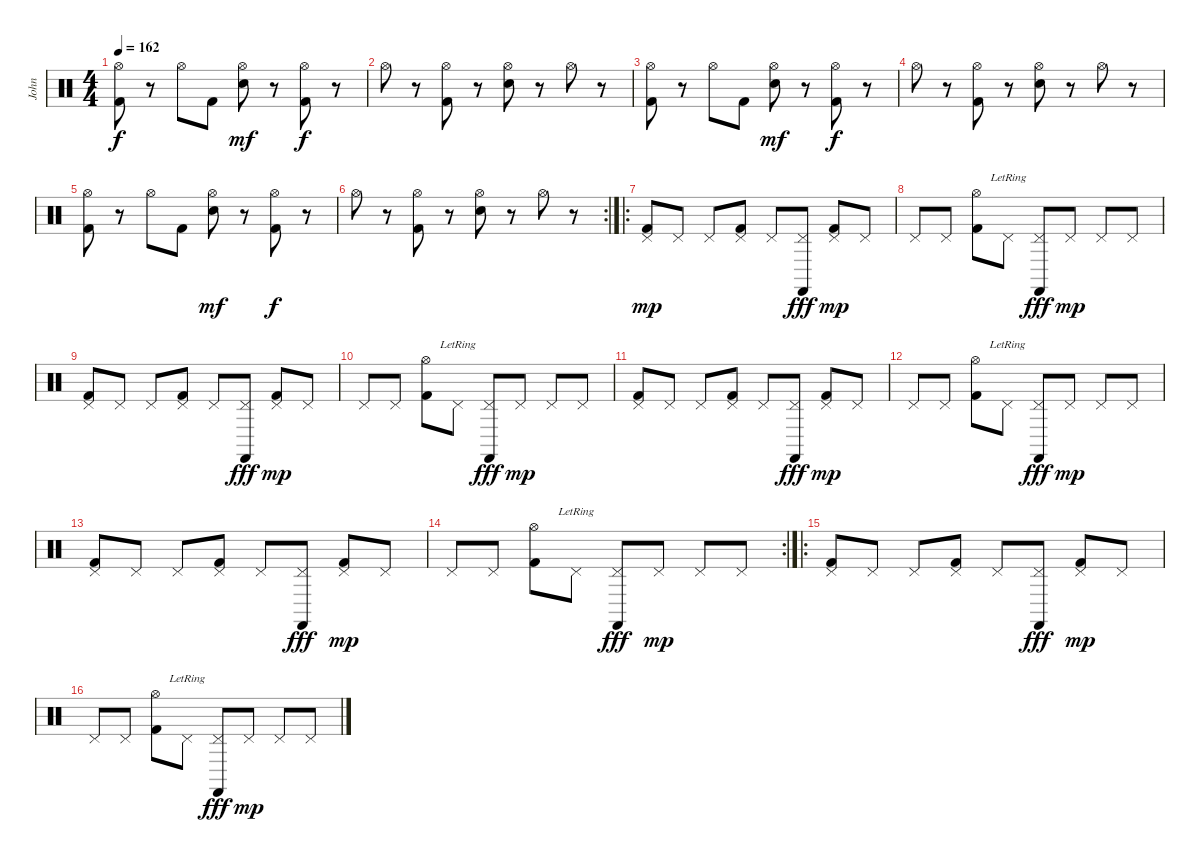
\track ("John" "John") {instrument percussion}
\staff {score}
\articulation defaults
\ts (4 4)
\tempo 162
\clef neutral
\ks c
("Hi-Hat (open)" "Kick (hit) 2").8{dy f} r.8 "Hi-Hat (open)".8 "Kick (hit) 2".8 ("Hi-Hat (open)" "Electric Snare (hit)").8{dy mf} r.8 ("Hi-Hat (open)" "Kick (hit) 2").8{dy f} r.8 |
"Hi-Hat (open)".8 r.8 ("Hi-Hat (open)" "Kick (hit) 2").8 r.8 ("Hi-Hat (open)" "Electric Snare (hit)").8 r.8 "Hi-Hat (open)".8 r.8 |
("Hi-Hat (open)" "Kick (hit) 2").8 r.8 "Hi-Hat (open)".8 "Kick (hit) 2".8 ("Hi-Hat (open)" "Electric Snare (hit)").8{dy mf} r.8 ("Hi-Hat (open)" "Kick (hit) 2").8{dy f} r.8 |
"Hi-Hat (open)".8 r.8 ("Hi-Hat (open)" "Kick (hit) 2").8 r.8 ("Hi-Hat (open)" "Electric Snare (hit)").8 r.8 "Hi-Hat (open)".8 r.8 |
("Hi-Hat (open)" "Kick (hit) 2").8 r.8 "Hi-Hat (open)".8 "Kick (hit) 2".8 ("Hi-Hat (open)" "Electric Snare (hit)").8{dy mf} r.8 ("Hi-Hat (open)" "Kick (hit) 2").8{dy f} r.8 |
\rc 2 "Hi-Hat (open)".8
r.8 ("Hi-Hat (open)" "Kick (hit) 2").8 r.8 ("Hi-Hat (open)" "Electric Snare (hit)").8 r.8 "Hi-Hat (open)".8 r.8 |
\ro
("Pedal Hi-Hat (hit)" "Kick (hit) 2").8{dy mp} "Pedal Hi-Hat (hit)".8 "Pedal Hi-Hat (hit)".8 ("Pedal Hi-Hat (hit)" "Kick (hit) 2").8 "Pedal Hi-Hat (hit)".8 ("Pedal Hi-Hat (hit)" "Castanets (hit)").8{dy fff} ("Pedal Hi-Hat (hit)" "Kick (hit) 2").8{dy mp} "Pedal Hi-Hat (hit)".8 |
"Pedal Hi-Hat (hit)".8 "Pedal Hi-Hat (hit)".8 ("Hi-Hat (open)" "Kick (hit) 2").8 "Pedal Hi-Hat (hit)"{lr}.8 ("Pedal Hi-Hat (hit)" "Castanets (hit)").8{dy fff} "Pedal Hi-Hat (hit)".8{dy mp} "Pedal Hi-Hat (hit)".8 "Pedal Hi-Hat (hit)".8 |
("Pedal Hi-Hat (hit)" "Kick (hit) 2").8 "Pedal Hi-Hat (hit)".8 "Pedal Hi-Hat (hit)".8 ("Pedal Hi-Hat (hit)" "Kick (hit) 2").8 "Pedal Hi-Hat (hit)".8 ("Pedal Hi-Hat (hit)" "Castanets (hit)").8{dy fff} ("Pedal Hi-Hat (hit)" "Kick (hit) 2").8{dy mp} "Pedal Hi-Hat (hit)".8 |
"Pedal Hi-Hat (hit)".8 "Pedal Hi-Hat (hit)".8 ("Hi-Hat (open)" "Kick (hit) 2").8 "Pedal Hi-Hat (hit)"{lr}.8 ("Pedal Hi-Hat (hit)" "Castanets (hit)").8{dy fff} "Pedal Hi-Hat (hit)".8{dy mp} "Pedal Hi-Hat (hit)".8 "Pedal Hi-Hat (hit)".8 |
("Pedal Hi-Hat (hit)" "Kick (hit) 2").8 "Pedal Hi-Hat (hit)".8 "Pedal Hi-Hat (hit)".8 ("Pedal Hi-Hat (hit)" "Kick (hit) 2").8 "Pedal Hi-Hat (hit)".8 ("Pedal Hi-Hat (hit)" "Castanets (hit)").8{dy fff} ("Pedal Hi-Hat (hit)" "Kick (hit) 2").8{dy mp} "Pedal Hi-Hat (hit)".8 |
"Pedal Hi-Hat (hit)".8 "Pedal Hi-Hat (hit)".8 ("Hi-Hat (open)" "Kick (hit) 2").8 "Pedal Hi-Hat (hit)"{lr}.8 ("Pedal Hi-Hat (hit)" "Castanets (hit)").8{dy fff} "Pedal Hi-Hat (hit)".8{dy mp} "Pedal Hi-Hat (hit)".8 "Pedal Hi-Hat (hit)".8 |
("Pedal Hi-Hat (hit)" "Kick (hit) 2").8 "Pedal Hi-Hat (hit)".8 "Pedal Hi-Hat (hit)".8 ("Pedal Hi-Hat (hit)" "Kick (hit) 2").8 "Pedal Hi-Hat (hit)".8 ("Pedal Hi-Hat (hit)" "Castanets (hit)").8{dy fff} ("Pedal Hi-Hat (hit)" "Kick (hit) 2").8{dy mp} "Pedal Hi-Hat (hit)".8 |
\rc 2 "Pedal Hi-Hat (hit)".8 "Pedal Hi-Hat (hit)".8
("Hi-Hat (open)" "Kick (hit) 2").8 "Pedal Hi-Hat (hit)"{lr}.8 ("Pedal Hi-Hat (hit)" "Castanets (hit)").8{dy fff} "Pedal Hi-Hat (hit)".8{dy mp} "Pedal Hi-Hat (hit)".8 "Pedal Hi-Hat (hit)".8 |
\ro
("Pedal Hi-Hat (hit)" "Kick (hit) 2").8 "Pedal Hi-Hat (hit)".8 "Pedal Hi-Hat (hit)".8 ("Pedal Hi-Hat (hit)" "Kick (hit) 2").8 "Pedal Hi-Hat (hit)".8 ("Pedal Hi-Hat (hit)" "Castanets (hit)").8{dy fff} ("Pedal Hi-Hat (hit)" "Kick (hit) 2").8{dy mp} "Pedal Hi-Hat (hit)".8 |
"Pedal Hi-Hat (hit)".8 "Pedal Hi-Hat (hit)".8 ("Hi-Hat (open)" "Kick (hit) 2").8 "Pedal Hi-Hat (hit)"{lr}.8 ("Pedal Hi-Hat (hit)" "Castanets (hit)").8{dy fff} "Pedal Hi-Hat (hit)".8{dy mp} "Pedal Hi-Hat (hit)".8 "Pedal Hi-Hat (hit)".8
